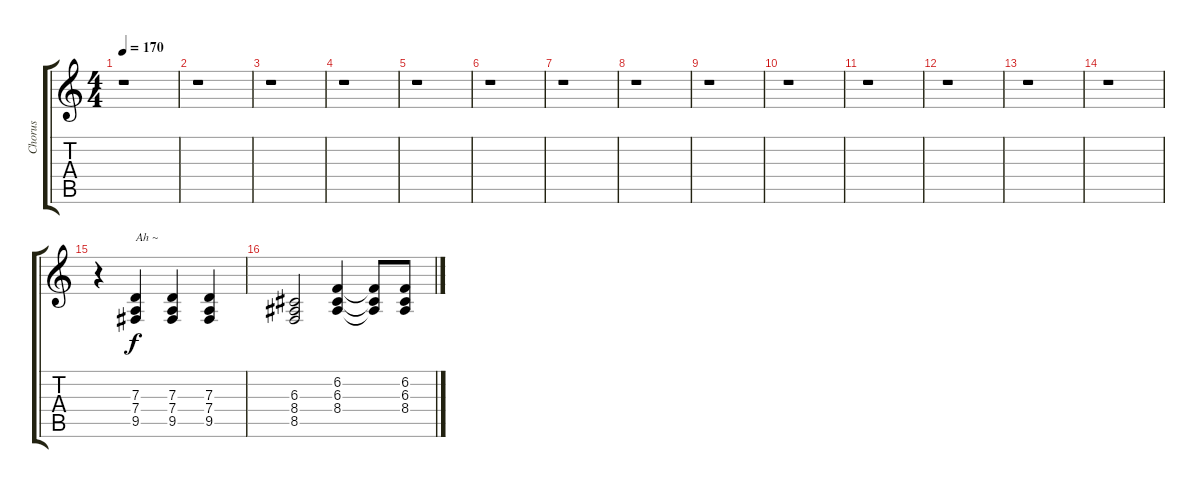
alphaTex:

\track ("Chorus" "Chorus") {instrument voiceoohs}
\staff {score tabs}
\tuning (E4 B3 G3 D3 A2 E2) {hide}
\ts (4 4)
\tempo 170
\clef g2
\ks c
r.1{dy f} |
r.1 |
r.1 |
r.1 |
r.1 |
r.1 |
r.1 |
r.1 |
r.1 |
r.1 |
r.1 |
r.1 |
r.1 |
r.1 |
r.4 (7.3 7.4 9.5).4{txt "Ah ~"} (7.3 7.4 9.5).4 (7.3 7.4 9.5).4 |
(6.3 8.4 8.5).2 (6.2 6.3 8.4).4 (6.2{t} 6.3{t} 8.4{t}).8 (6.2{sl} 6.3{sl} 8.4{sl}).8
